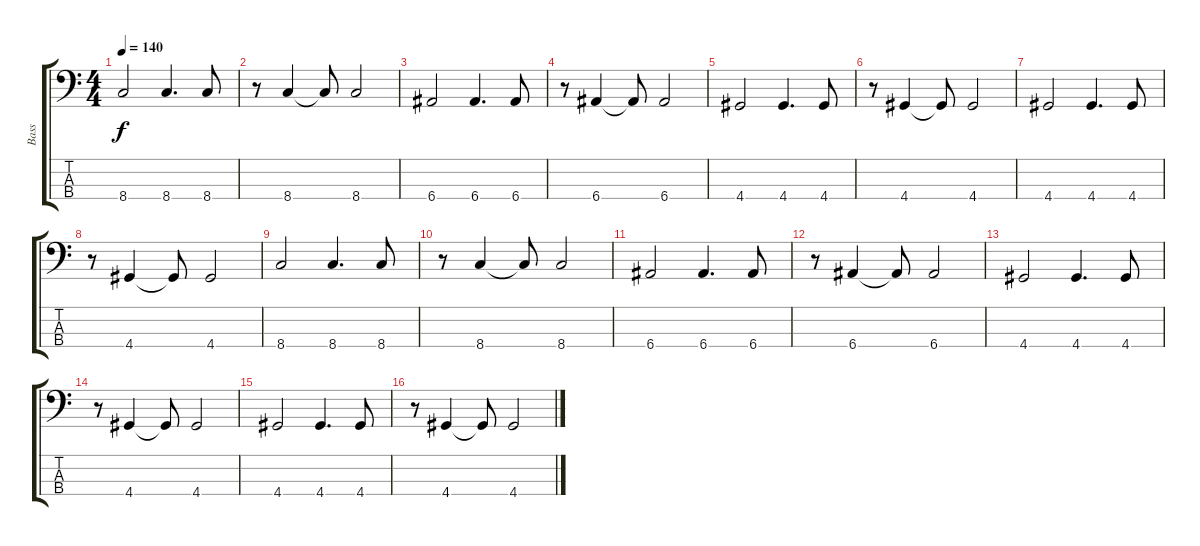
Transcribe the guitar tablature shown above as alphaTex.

\track ("Bass" "Bass") {instrument electricbassfinger}
\staff {score tabs}
\tuning (G2 D2 A1 E1) {hide}
\ts (4 4)
\tempo 140
\clef f4
\ks c
8.4.2{dy f} 8.4.4{d} 8.4.8 |
r.8 8.4.4 8.4{t}.8 8.4.2 |
6.4.2 6.4.4{d} 6.4.8 |
r.8 6.4.4 6.4{t}.8 6.4.2 |
4.4.2 4.4.4{d} 4.4.8 |
r.8 4.4.4 4.4{t}.8 4.4.2 |
4.4.2 4.4.4{d} 4.4.8 |
r.8 4.4.4 4.4{t}.8 4.4.2 |
8.4.2 8.4.4{d} 8.4.8 |
r.8 8.4.4 8.4{t}.8 8.4.2 |
6.4.2 6.4.4{d} 6.4.8 |
r.8 6.4.4 6.4{t}.8 6.4.2 |
4.4.2 4.4.4{d} 4.4.8 |
r.8 4.4.4 4.4{t}.8 4.4.2 |
4.4.2 4.4.4{d} 4.4.8 |
r.8 4.4.4 4.4{t}.8 4.4.2
